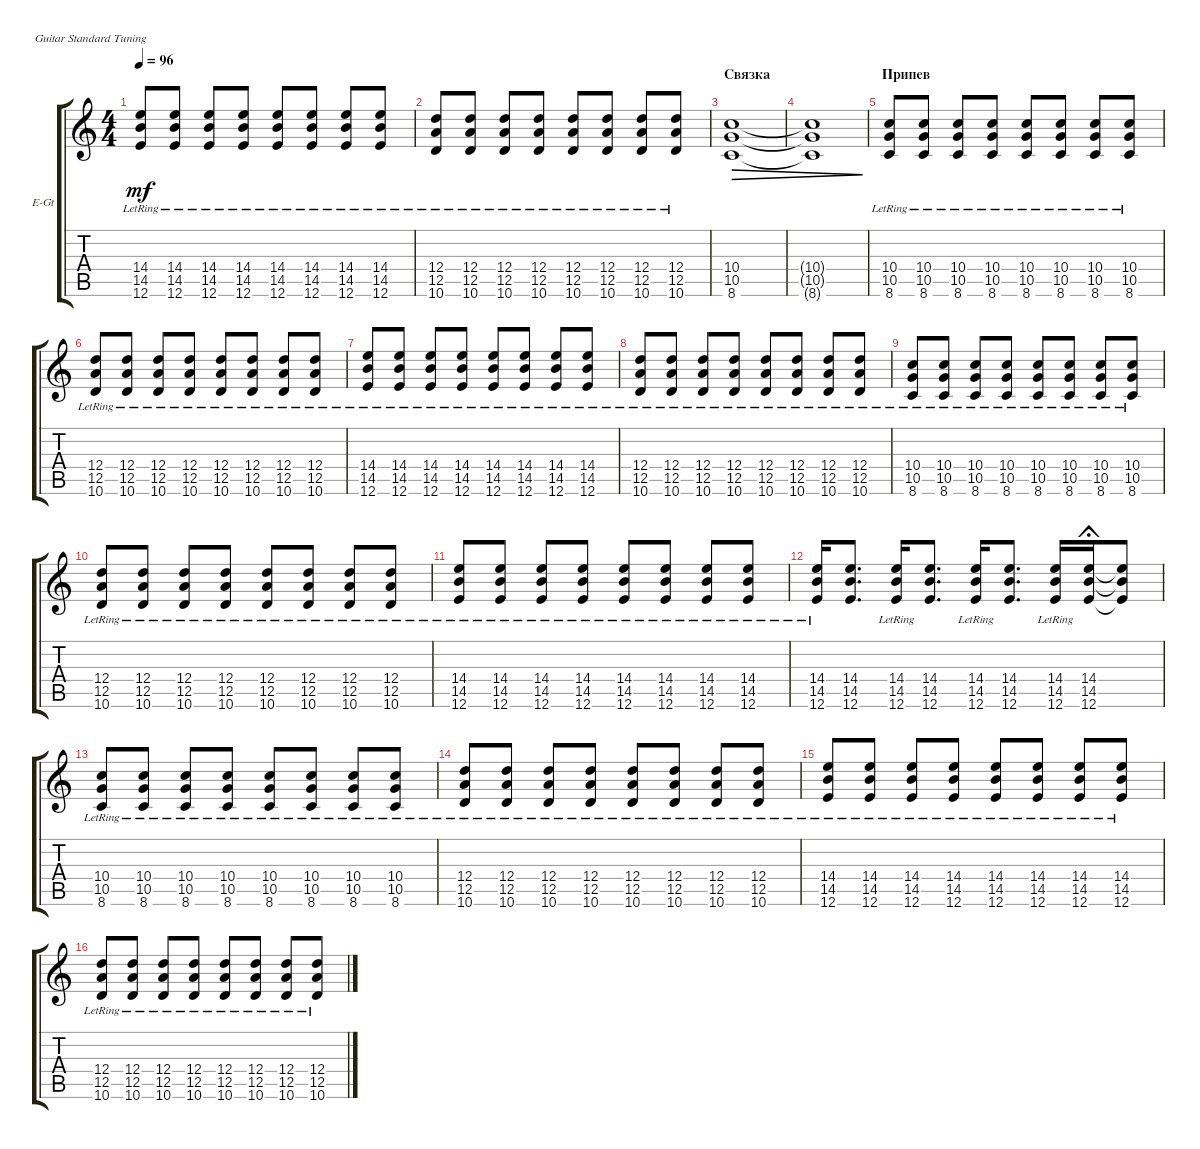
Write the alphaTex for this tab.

\bracketExtendMode groupsimilarinstruments
\firstSystemTrackNameOrientation horizontal
\otherSystemsTrackNameOrientation horizontal
\track ("Electric Guitar 2" "E-Gt") {instrument distortionguitar}
\staff {score tabs}
\tuning (E4 B3 G3 D3 A2 E2)
\ts (4 4)
\tempo 96
\clef g2
\ks c
(14.4{lr} 14.5{lr} 12.6{lr}).8{dy mf} (14.4{lr} 14.5{lr} 12.6{lr}).8 (14.4{lr} 14.5{lr} 12.6{lr}).8 (14.4{lr} 14.5{lr} 12.6{lr}).8 (14.4{lr} 14.5{lr} 12.6{lr}).8 (14.4{lr} 14.5{lr} 12.6{lr}).8 (14.4{lr} 14.5{lr} 12.6{lr}).8 (14.4{lr} 14.5{lr} 12.6{lr}).8 |
(12.4{lr} 12.5{lr} 10.6{lr}).8 (12.4{lr} 12.5{lr} 10.6{lr}).8 (12.4{lr} 12.5{lr} 10.6{lr}).8 (12.4{lr} 12.5{lr} 10.6{lr}).8 (12.4{lr} 12.5{lr} 10.6{lr}).8 (12.4{lr} 12.5{lr} 10.6{lr}).8 (12.4{lr} 12.5{lr} 10.6{lr}).8 (12.4{lr} 12.5{lr} 10.6{lr}).8 |
\section ("" "Связка")
(8.6 10.5 10.4).1{dec} |
(8.6{t} 10.5{t} 10.4{t}).1{dec} |
\section ("" "Припев")
(8.6{lr} 10.5{lr} 10.4{lr}).8 (8.6{lr} 10.5{lr} 10.4{lr}).8 (8.6{lr} 10.5{lr} 10.4{lr}).8 (8.6{lr} 10.5{lr} 10.4{lr}).8 (8.6{lr} 10.5{lr} 10.4{lr}).8 (8.6{lr} 10.5{lr} 10.4{lr}).8 (8.6{lr} 10.5{lr} 10.4{lr}).8 (8.6{lr} 10.5{lr} 10.4{lr}).8 |
(12.4{lr} 12.5{lr} 10.6{lr}).8 (12.4{lr} 12.5{lr} 10.6{lr}).8 (12.4{lr} 12.5{lr} 10.6{lr}).8 (12.4{lr} 12.5{lr} 10.6{lr}).8 (12.4{lr} 12.5{lr} 10.6{lr}).8 (12.4{lr} 12.5{lr} 10.6{lr}).8 (12.4{lr} 12.5{lr} 10.6{lr}).8 (12.4{lr} 12.5{lr} 10.6{lr}).8 |
(14.4{lr} 14.5{lr} 12.6{lr}).8 (14.4{lr} 14.5{lr} 12.6{lr}).8 (14.4{lr} 14.5{lr} 12.6{lr}).8 (14.4{lr} 14.5{lr} 12.6{lr}).8 (14.4{lr} 14.5{lr} 12.6{lr}).8 (14.4{lr} 14.5{lr} 12.6{lr}).8 (14.4{lr} 14.5{lr} 12.6{lr}).8 (14.4{lr} 14.5{lr} 12.6{lr}).8 |
(12.4{lr} 12.5{lr} 10.6{lr}).8 (12.4{lr} 12.5{lr} 10.6{lr}).8 (12.4{lr} 12.5{lr} 10.6{lr}).8 (12.4{lr} 12.5{lr} 10.6{lr}).8 (12.4{lr} 12.5{lr} 10.6{lr}).8 (12.4{lr} 12.5{lr} 10.6{lr}).8 (12.4{lr} 12.5{lr} 10.6{lr}).8 (12.4{lr} 12.5{lr} 10.6{lr}).8 |
(8.6{lr} 10.5{lr} 10.4{lr}).8 (8.6{lr} 10.5{lr} 10.4{lr}).8 (8.6{lr} 10.5{lr} 10.4{lr}).8 (8.6{lr} 10.5{lr} 10.4{lr}).8 (8.6{lr} 10.5{lr} 10.4{lr}).8 (8.6{lr} 10.5{lr} 10.4{lr}).8 (8.6{lr} 10.5{lr} 10.4{lr}).8 (8.6{lr} 10.5{lr} 10.4{lr}).8 |
(12.4{lr} 12.5{lr} 10.6{lr}).8 (12.4{lr} 12.5{lr} 10.6{lr}).8 (12.4{lr} 12.5{lr} 10.6{lr}).8 (12.4{lr} 12.5{lr} 10.6{lr}).8 (12.4{lr} 12.5{lr} 10.6{lr}).8 (12.4{lr} 12.5{lr} 10.6{lr}).8 (12.4{lr} 12.5{lr} 10.6{lr}).8 (12.4{lr} 12.5{lr} 10.6{lr}).8 |
(14.4{lr} 14.5{lr} 12.6{lr}).8 (14.4{lr} 14.5{lr} 12.6{lr}).8 (14.4{lr} 14.5{lr} 12.6{lr}).8 (14.4{lr} 14.5{lr} 12.6{lr}).8 (14.4{lr} 14.5{lr} 12.6{lr}).8 (14.4{lr} 14.5{lr} 12.6{lr}).8 (14.4{lr} 14.5{lr} 12.6{lr}).8 (14.4{lr} 14.5{lr} 12.6{lr}).8 |
(14.4{lr} 14.5{lr} 12.6{lr}).16 (14.4 14.5 12.6).8{d} (14.4{lr} 14.5{lr} 12.6{lr}).16 (14.4 14.5 12.6).8{d} (14.4{lr} 14.5{lr} 12.6{lr}).16 (14.4 14.5 12.6).8{d} (14.4{lr} 14.5{lr} 12.6{lr}).16 (14.4 14.5 12.6).16{fermata (short 0)} (14.4{t} 14.5{t} 12.6{t}).8 |
(8.6{lr} 10.5{lr} 10.4{lr}).8 (8.6{lr} 10.5{lr} 10.4{lr}).8 (8.6{lr} 10.5{lr} 10.4{lr}).8 (8.6{lr} 10.5{lr} 10.4{lr}).8 (8.6{lr} 10.5{lr} 10.4{lr}).8 (8.6{lr} 10.5{lr} 10.4{lr}).8 (8.6{lr} 10.5{lr} 10.4{lr}).8 (8.6{lr} 10.5{lr} 10.4{lr}).8 |
(12.4{lr} 12.5{lr} 10.6{lr}).8 (12.4{lr} 12.5{lr} 10.6{lr}).8 (12.4{lr} 12.5{lr} 10.6{lr}).8 (12.4{lr} 12.5{lr} 10.6{lr}).8 (12.4{lr} 12.5{lr} 10.6{lr}).8 (12.4{lr} 12.5{lr} 10.6{lr}).8 (12.4{lr} 12.5{lr} 10.6{lr}).8 (12.4{lr} 12.5{lr} 10.6{lr}).8 |
(14.4{lr} 14.5{lr} 12.6{lr}).8 (14.4{lr} 14.5{lr} 12.6{lr}).8 (14.4{lr} 14.5{lr} 12.6{lr}).8 (14.4{lr} 14.5{lr} 12.6{lr}).8 (14.4{lr} 14.5{lr} 12.6{lr}).8 (14.4{lr} 14.5{lr} 12.6{lr}).8 (14.4{lr} 14.5{lr} 12.6{lr}).8 (14.4{lr} 14.5{lr} 12.6{lr}).8 |
(12.4{lr} 12.5{lr} 10.6{lr}).8 (12.4{lr} 12.5{lr} 10.6{lr}).8 (12.4{lr} 12.5{lr} 10.6{lr}).8 (12.4{lr} 12.5{lr} 10.6{lr}).8 (12.4{lr} 12.5{lr} 10.6{lr}).8 (12.4{lr} 12.5{lr} 10.6{lr}).8 (12.4{lr} 12.5{lr} 10.6{lr}).8 (12.4{lr} 12.5{lr} 10.6{lr}).8
